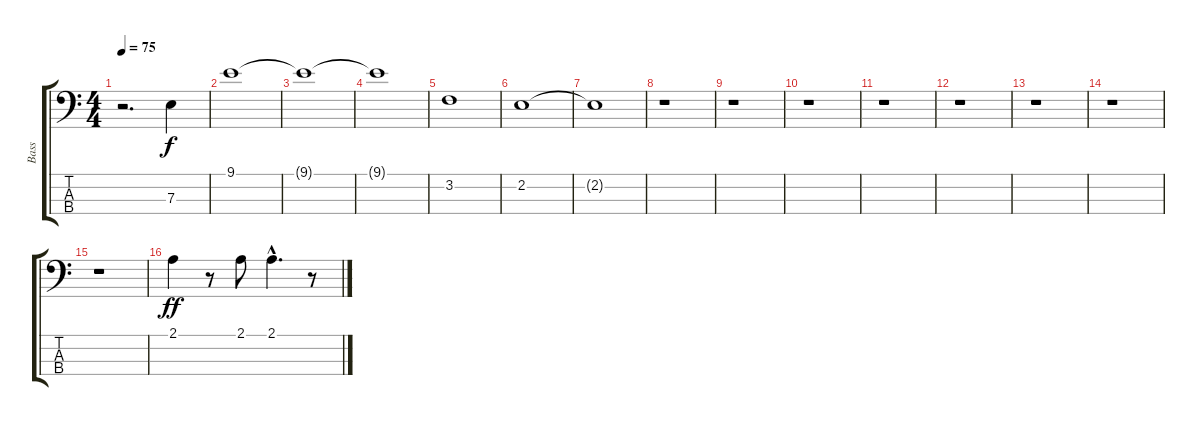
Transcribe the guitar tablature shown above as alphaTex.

\track ("Bass" "Bass") {instrument electricbassfinger}
\staff {score tabs}
\tuning (G2 D2 A1 E1) {hide}
\ts (4 4)
\tempo 75
\clef f4
\ks c
r.2{d dy f instrument electricbassfinger} 7.3.4 |
9.1.1 |
9.1{t}.1 |
9.1{t}.1 |
3.2.1 |
2.2.1 |
2.2{t}.1 |
r.1 |
r.1 |
r.1 |
r.1 |
r.1 |
r.1 |
r.1 |
r.1 |
2.1.4{dy ff} r.8 2.1.8 2.1{hac}.4{d} r.8
